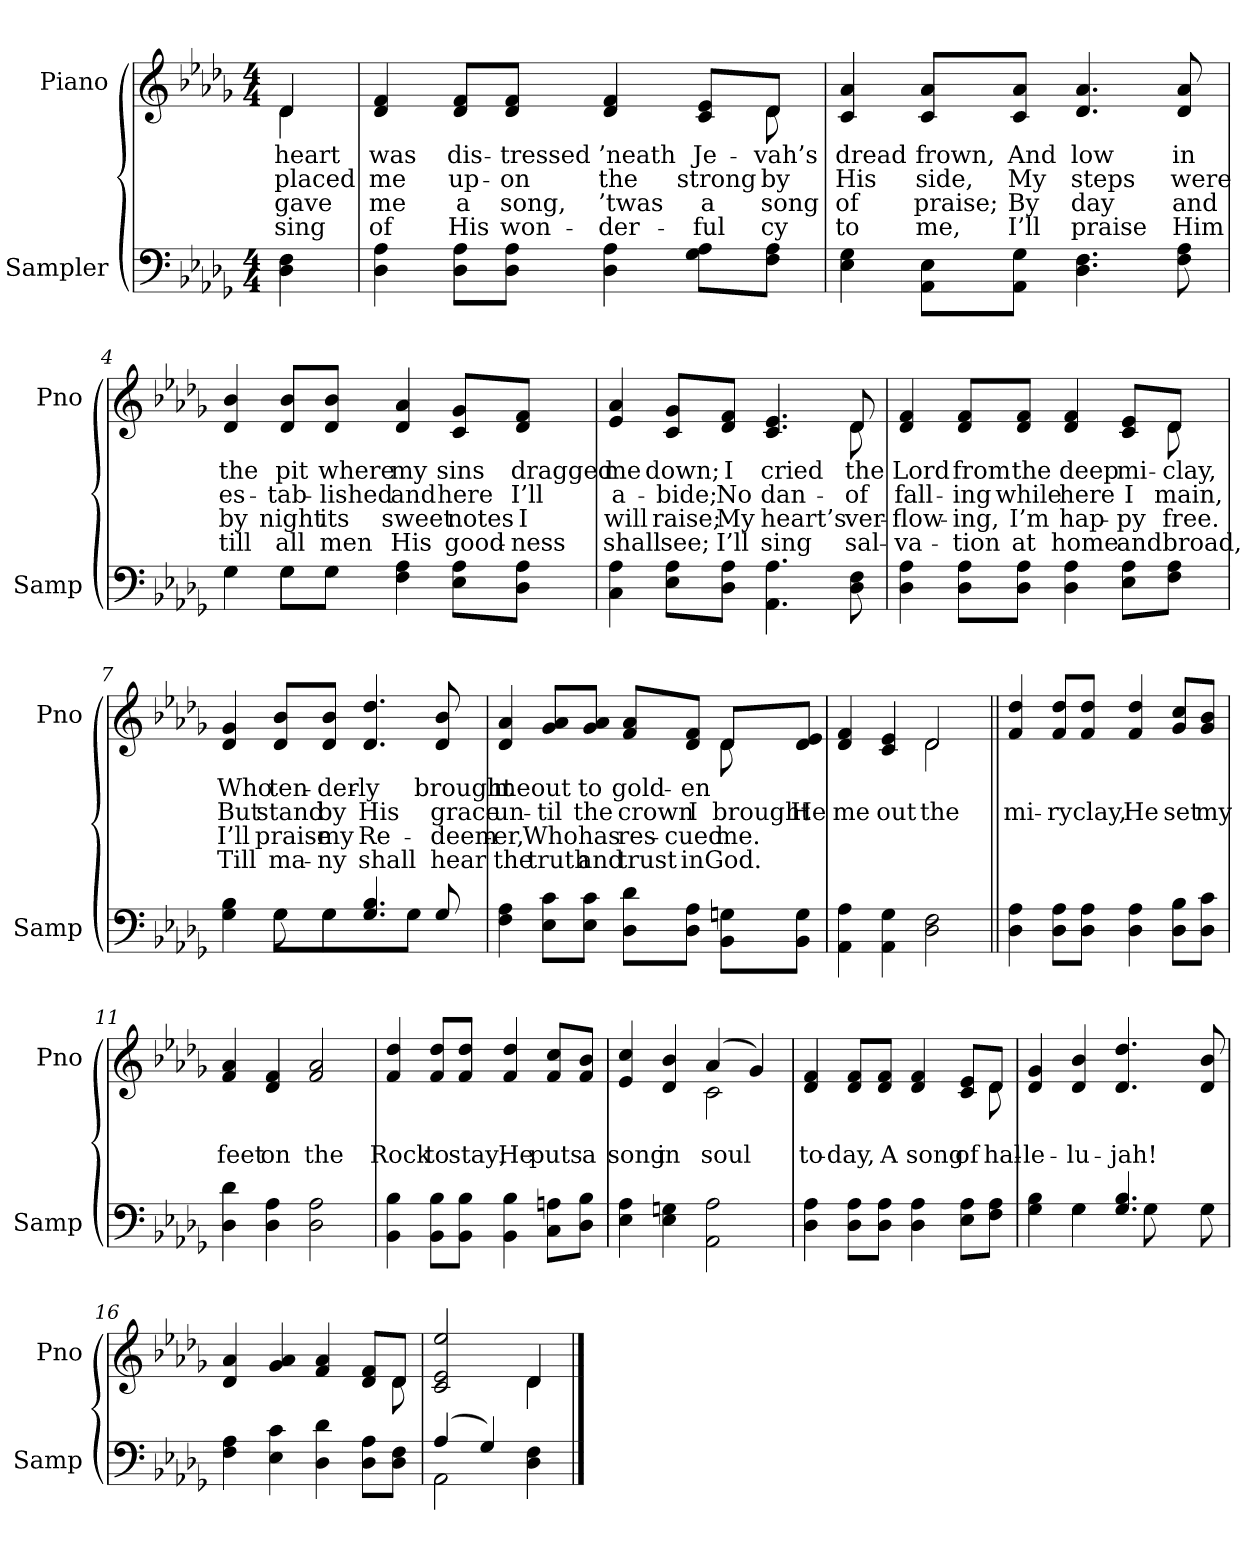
**kern	**kern	**text	**text	**text	**text
*part2	*part1	*part1	*part1	*part1	*part1
*staff2	*staff1	*staff1	*staff1	*staff1	*staff1
*I"Sampler	*I"Piano	*	*	*	*
*I'Samp	*I'Pno	*	*	*	*
*clefF4	*clefG2	*	*	*	*
*k[b-e-a-d-g-]	*k[b-e-a-d-g-]	*	*	*	*
*D-:	*D-:	*	*	*	*
*M4/4	*M4/4	*	*	*	*
=1	=1	=1	=1	=1	=1
*	*^	*	*	*	*
4D- 4F	4d-/	4d-	heart	placed	gave	sing
=2	=2	=2	=2	=2	=2	=2
4D- 4A-	4d- 4f	2..ryy	was	me	me	of
8D-\ 8A-\L	8d-/ 8f/L	.	dis-	up-	a	His
8D-\ 8A-\J	8d-/ 8f/J	.	-tressed	-on	song,	won-
4D- 4A-	4d- 4f	.	’neath	the	’twas	-der-
8G-\ 8A-\L	8c/ 8e-/L	.	Je-	strong	a	-ful
8F\ 8A-\J	8d-/J	8d-	-vah’s	by	song	-cy
*	*v	*v	*	*	*	*
=3	=3	=3	=3	=3	=3
4E- 4G-	4c 4a-	dread	His	of	to
8AA-\ 8E-\L	8c/ 8a-/L	frown,	side,	praise;	me,
8AA-\ 8G-\J	8c/ 8a-/J	And	My	By	I’ll
4.D- 4.F	4.d- 4.a-	low	steps	day	praise
8F 8A-	8d- 8a-	in	were	and	Him
=4	=4	=4	=4	=4	=4
*^	*	*	*	*	*
4G-\	4G-	4d- 4b-	the	es-	by	till
8G-\L	8G-\L	8d-/ 8b-/L	pit	-tab-	night	all
8G-\J	8G-\J	8d-/ 8b-/J	where	-lished	its	men
4F 4A-	2ryy	4d- 4a-	my	and	sweet	His
8E-\ 8A-\L	.	8c/ 8g-/L	sins	here	notes	good-
8D-\ 8A-\J	.	8d-/ 8f/J	dragged	I’ll	I	-ness
*v	*v	*	*	*	*	*
=5	=5	=5	=5	=5	=5
*	*^	*	*	*	*
4C 4A-	4e- 4a-	2..ryy	me	a-	will	shall
8E-\ 8A-\L	8c/ 8g-/L	.	down;	-bide;	raise;	see;
8D-\ 8A-\J	8d-/ 8f/J	.	I	No	My	I’ll
4.AA- 4.A-	4.c 4.e-	.	cried	dan-	heart’s	sing
8D- 8F	8d-/	8d-	the	of	-ver-	sal-
=6	=6	=6	=6	=6	=6	=6
4D- 4A-	4d- 4f	2..ryy	Lord	fall-	-flow-	-va-
8D-\ 8A-\L	8d-/ 8f/L	.	from	-ing	-ing,	-tion
8D-\ 8A-\J	8d-/ 8f/J	.	the	while	I’m	at
4D- 4A-	4d- 4f	.	deep	here	hap-	home
8E-\ 8A-\L	8c/ 8e-/L	.	mi-	I	-py	and
8F\ 8A-\J	8d-/J	8d-	clay,	-main,	free.	-broad,
*	*v	*v	*	*	*	*
=7	=7	=7	=7	=7	=7
*^	*	*	*	*	*
4G- 4B-	4ryy	4d- 4g-	Who	But	I’ll	Till
8G-\L	8G-	8d-/ 8b-/L	ten-	stand	praise	ma-
8G-\J	8G-\L	8d-/ 8b-/J	-der-	by	my	-ny
4.G- 4.B-	4ryy	4.d- 4.dd-	-ly	His	Re-	shall
.	8G-\J	.	.	.	.	.
8G-/	8ryy	8d- 8b-	brought	grace	-deem-	hear
*v	*v	*	*	*	*	*
=8	=8	=8	=8	=8	=8
*	*^	*	*	*	*
4F 4A-	4d- 4a-	2.ryy	me	un-	-er,	the
8E-\ 8c\L	8g-/ 8a-/L	.	out	-til	Who	truth
8E-\ 8c\J	8g-/ 8a-/J	.	to	the	has	and
8D-\ 8d-\L	8f/ 8a-/L	.	gold-	crown	res-	trust
8D-\ 8A-\J	8d-/ 8f/J	.	-en	I	-cued	in
8BB-\ 8Gn\L	8d-/L	8d-	.	brought	me.	God.
8BB-\ 8G\J	8d-/ 8e-/J	8ryy	.	He	.	.
=9	=9	=9	=9	=9	=9	=9
4AA- 4A-	4d- 4f	2ryy	.	me	.	.
4AA- 4G-	4c 4e-	.	.	out	.	.
2D- 2F	2d-/	2d-	.	the	.	.
=10||	=10||	=10||	=10||	=10||	=10||	=10||
!	!LO:TX:t=Refrain	!	!	!	!	!
*	*v	*v	*	*	*	*
4D- 4A-	4f 4dd-	.	mi-	.	.
8D-\ 8A-\L	8f/ 8dd-/L	.	-ry	.	.
8D-\ 8A-\J	8f/ 8dd-/J	.	clay,	.	.
4D- 4A-	4f 4dd-	.	He	.	.
8D-\ 8B-\L	8g-/ 8cc/L	.	set	.	.
8D-\ 8c\J	8g-/ 8b-/J	.	my	.	.
=11	=11	=11	=11	=11	=11
4D- 4d-	4f 4a-	.	feet	.	.
4D- 4A-	4d- 4f	.	on	.	.
2D- 2A-	2f 2a-	.	the	.	.
=12	=12	=12	=12	=12	=12
4BB- 4B-	4f 4dd-	.	Rock	.	.
8BB-\ 8B-\L	8f/ 8dd-/L	.	to	.	.
8BB-\ 8B-\J	8f/ 8dd-/J	.	stay;	.	.
4BB- 4B-	4f 4dd-	.	He	.	.
8C\ 8An\L	8f/ 8cc/L	.	puts	.	.
8D-\ 8B-\J	8f/ 8b-/J	.	a	.	.
=13	=13	=13	=13	=13	=13
*	*^	*	*	*	*
4E- 4A-	4e- 4cc	2ryy	.	song	.	.
4E- 4Gn	4d- 4b-	.	.	in	.	.
2AA- 2A-	(4a-/	2c	.	soul	.	.
.	4g-/)	.	.	.	.	.
=14	=14	=14	=14	=14	=14	=14
4D- 4A-	4d- 4f	2..ryy	.	to-	.	.
8D-\ 8A-\L	8d-/ 8f/L	.	.	-day,	.	.
8D-\ 8A-\J	8d-/ 8f/J	.	.	A	.	.
4D- 4A-	4d- 4f	.	.	song	.	.
8E-\ 8A-\L	8c/ 8e-/L	.	.	of	.	.
8F\ 8A-\J	8d-/J	8d-	.	hal-	.	.
*	*v	*v	*	*	*	*
=15	=15	=15	=15	=15	=15
*^	*	*	*	*	*
4G- 4B-	4ryy	4d- 4g-	.	-le-	.	.
4G-\	4G-	4d- 4b-	.	-lu-	.	.
4.G- 4.B-	8ryy	4.d- 4.dd-	.	-jah!	.	.
.	8G-	.	.	.	.	.
.	4ryy	.	.	.	.	.
8G-\	.	8d- 8b-	.	.	.	.
*v	*v	*	*	*	*	*
=16	=16	=16	=16	=16	=16
*	*^	*	*	*	*
4F 4A-	4d- 4a-	2..ryy	.	.	.	.
4E- 4c	4g- 4a-	.	.	.	.	.
4D- 4d-	4f 4a-	.	.	.	.	.
8D-\ 8A-\L	8d-/ 8f/L	.	.	.	.	.
8D-\ 8F\J	8d-/J	8d-	.	.	.	.
=17	=17	=17	=17	=17	=17	=17
*^	*	*	*	*	*	*
(4A-/	2AA-	2c 2e- 2ee-	2ryy	.	.	.	.
4G-/)	.	.	.	.	.	.	.
4D- 4F	4ryy	4d-/	4d-	.	.	.	.
*v	*v	*	*	*	*	*	*
*	*v	*v	*	*	*	*
==	==	==	==	==	==
*-	*-	*-	*-	*-	*-
